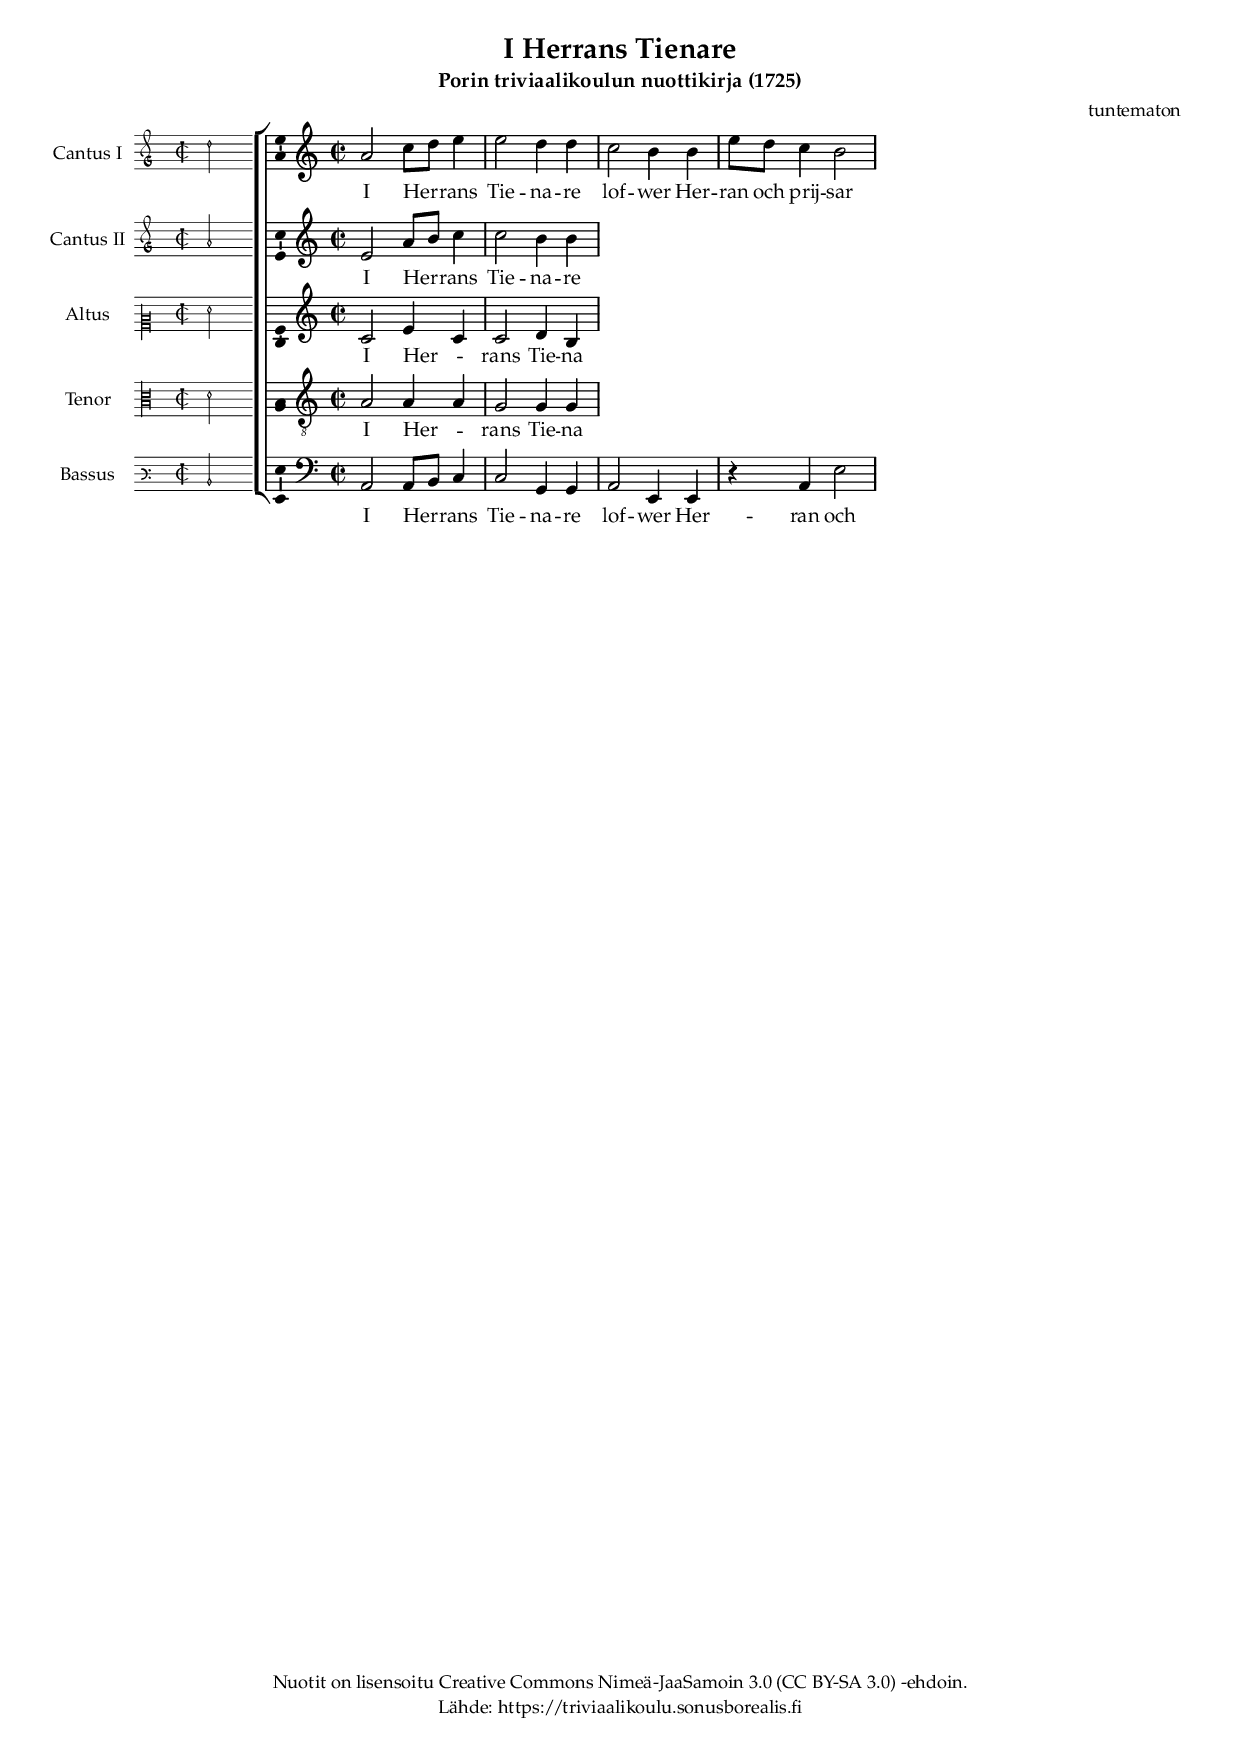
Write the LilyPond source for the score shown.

\version "2.19.80"
\include "suomi.ly"

#(set-global-staff-size 16)

global = {
%  \numericTimeSignature
  \time 2/2
%  \set Timing.measureLength = #(ly:make-moment 4/2)
%  \autoBeamOff
  \key a \minor
  \set Staff.midiInstrument = #"voice oohs"
}


SopranoMusic = \relative c'' {
	\set Staff.instrumentName = #"Cantus I"
	\set Staff.shortInstrumentName = "C I"

	\incipit { \clef "mensural-g" \key a \minor \time 2/2 d''2 }

	a2 c8 d e4 | e2 d4 d | c2 h4 h | e8 d c4 h2 |
}

stanzaOneLyrics = \lyricmode {
	I Her -- _ rans Tie -- na -- re
  lof -- wer Her -- ran och prij -- sar Hans hel -- ga namn.
  Lof -- wer med flöjt, lof -- wer ho -- nom med psal -- ta -- re och har -- por.

  Ty han är nå -- dig och så barm -- her -- tig,
  ja tå -- lig och af sto -- ra god -- het, sto -- ra god -- het,

  lof -- wer med kla -- ra cym -- ba -- ler, lå -- ter och the lu -- tor klin -- ga
  siun -- ger med ett gladt hiär -- ta,

  lof prijs, lof prijs,
  prijs wa -- re Gud i sin hög -- da thron

  lof prijs, lof prijs,
  prijs wa -- re Gud i sin hög -- da thron
}

SopranoTwoMusic = \relative c' {
	\set Staff.instrumentName = #"Cantus II"
	\set Staff.shortInstrumentName = "C II"

	\incipit { \clef "mensural-g" \key a \minor \time 2/2 a'2 }

	e2 a8 h c4 | c2 h4 h |
%  \time 4/2
%  \once \override Staff.TimeSignature.break-visibility = ##(#t #f #t)
%  g\breve\fermata \bar "|."
}

AltoMusic = \relative c' {
	\set Staff.instrumentName = #"Altus"
	\set Staff.shortInstrumentName = "A"

	\incipit { \clef "mensural-c2" \key a \minor \time 2/2 f'2 }

	c2 e4 c | c2 d4 h |
%  \time 4/2
%  \once \override Staff.TimeSignature.break-visibility = ##(#t #f #t)
%  d\breve\fermata
}

TenoreMusic = \relative c' {
	\set Staff.instrumentName = #"Tenor"
	\set Staff.shortInstrumentName = "T"

	\incipit { \clef "mensural-c3" \key a \minor \time 2/2 d'2 }

	\clef "treble_8"
	a2 a4 a | g2 g4 g |
%  \time 4/2
%  \once \override Staff.TimeSignature.break-visibility = ##(#t #f #t)
%  g\breve\fermata
}

BassMusic = \relative c {
	\set Staff.instrumentName = #"Bassus"
	\set Staff.shortInstrumentName = "B"

  \incipit {
    \clef "mensural-f"
    \set Staff.middleCClefPosition = #4
    \set Staff.middleCPosition = #4
    \set Staff.clefPosition = #0
    \key a \minor
    \time 2/2
    d2
  }

	\clef bass
	a2 a8 h c4 | c2 g4 g | a2 e4 e | r a e'2 |
%  \time 4/2
%  \once \override Staff.TimeSignature.break-visibility = ##(#t #f #t)
%  g,\breve\fermata
}

\include "i-herrans-tienare.header.ily"


\score {
  \new ChoirStaff <<
    \new Staff <<
      \new Voice = "Soprano" {
		    \global
        \SopranoMusic
      }
     \new Lyrics \lyricsto "Soprano" {
       \stanzaOneLyrics
     }
    >>
    \new Staff <<
      \new Voice = "SopranoTwo" {
		    \global
        \SopranoTwoMusic
      }
     \new Lyrics \lyricsto "SopranoTwo" {
       \stanzaOneLyrics
     }
    >>
    \new Staff <<
      \new Voice = "Alto" {
        \global
        \AltoMusic
      }
     \new Lyrics \lyricsto "Alto" {
       \stanzaOneLyrics
     }
    >>
    \new Staff <<
      \new Voice = "Tenore" {
        \global
        \TenoreMusic
      }
      \new Lyrics \lyricsto "Tenore" {
       \stanzaOneLyrics
      }
    >>
    \new Staff <<
      \new Voice = "Bass" {
        \global
        \BassMusic
      }
      \new Lyrics \lyricsto "Bass" {
       \stanzaOneLyrics
      }
    >>
  >>
  \midi {
    \tempo 4 = 120
  }
  \layout {
    \context {
      \Voice
      \consists "Ambitus_engraver"
    }
    indent = 3.5\cm
    incipit-width = 2\cm
    \context {
     \Staff \RemoveEmptyStaves
   }
    \context {
     \Score
     \override VerticalAxisGroup.remove-first = ##t
    }
  }
}
